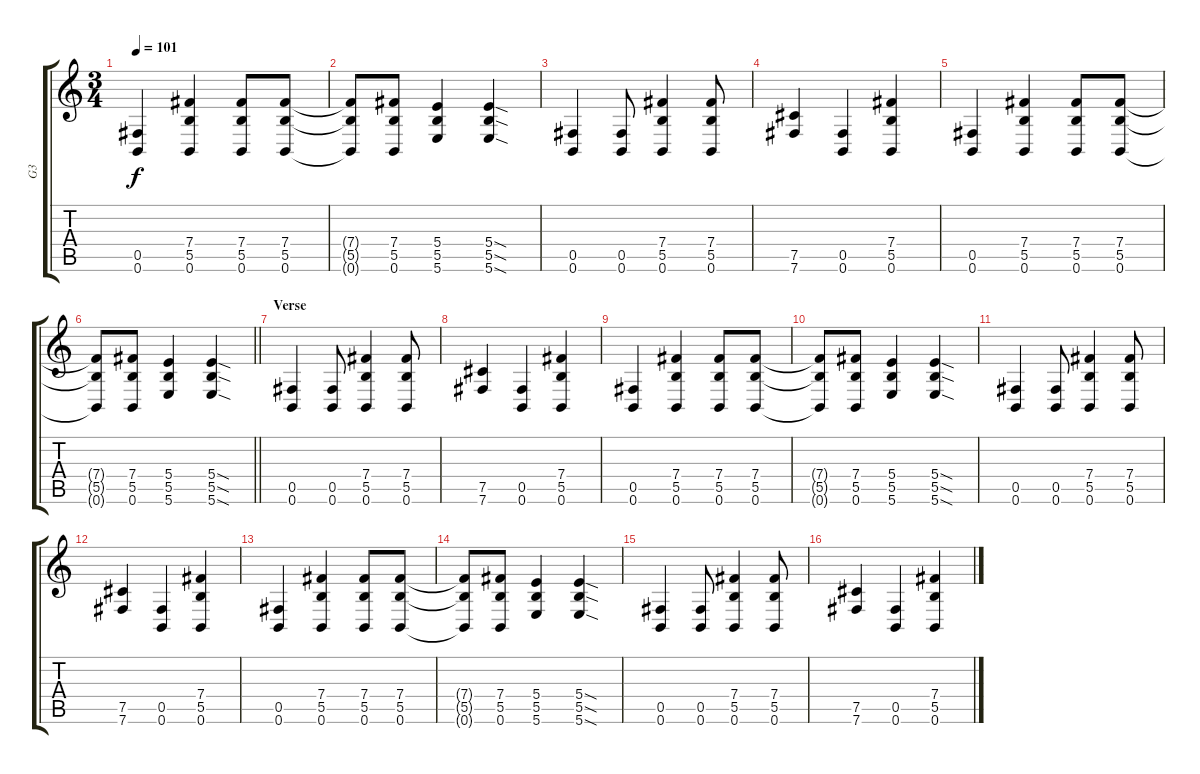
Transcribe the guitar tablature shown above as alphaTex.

\track ("G3" "G3") {instrument distortionguitar}
\staff {score tabs}
\tuning (Db4 Ab3 E3 B2 Gb2 B1) {hide}
\ts (3 4)
\tempo 101
\clef g2
\ks c
(0.5 0.6).4{dy f} (7.4 5.5 0.6).4 (7.4 5.5 0.6).8 (7.4 5.5 0.6).8 |
(7.4{t} 5.5{t} 0.6{t}).8 (7.4 5.5 0.6).8 (5.4 5.5 5.6).4 (5.4{sod} 5.5{sod} 5.6{sod}).4 |
(0.5 0.6).4 (0.5 0.6).8 (7.4 5.5 0.6).4 (7.4 5.5 0.6).8 |
(7.5 7.6).4 (0.5 0.6).4 (7.4 5.5 0.6).4 |
(0.5 0.6).4 (7.4 5.5 0.6).4 (7.4 5.5 0.6).8 (7.4 5.5 0.6).8 |
\barLineRight lightlight
(7.4{t} 5.5{t} 0.6{t}).8 (7.4 5.5 0.6).8 (5.4 5.5 5.6).4 (5.4{sod} 5.5{sod} 5.6{sod}).4 |
\section ("" "Verse ")
(0.5 0.6).4 (0.5 0.6).8 (7.4 5.5 0.6).4 (7.4 5.5 0.6).8 |
(7.5 7.6).4 (0.5 0.6).4 (7.4 5.5 0.6).4 |
(0.5 0.6).4 (7.4 5.5 0.6).4 (7.4 5.5 0.6).8 (7.4 5.5 0.6).8 |
(7.4{t} 5.5{t} 0.6{t}).8 (7.4 5.5 0.6).8 (5.4 5.5 5.6).4 (5.4{sod} 5.5{sod} 5.6{sod}).4 |
(0.5 0.6).4 (0.5 0.6).8 (7.4 5.5 0.6).4 (7.4 5.5 0.6).8 |
(7.5 7.6).4 (0.5 0.6).4 (7.4 5.5 0.6).4 |
(0.5 0.6).4 (7.4 5.5 0.6).4 (7.4 5.5 0.6).8 (7.4 5.5 0.6).8 |
(7.4{t} 5.5{t} 0.6{t}).8 (7.4 5.5 0.6).8 (5.4 5.5 5.6).4 (5.4{sod} 5.5{sod} 5.6{sod}).4 |
(0.5 0.6).4 (0.5 0.6).8 (7.4 5.5 0.6).4 (7.4 5.5 0.6).8 |
(7.5 7.6).4 (0.5 0.6).4 (7.4 5.5 0.6).4
